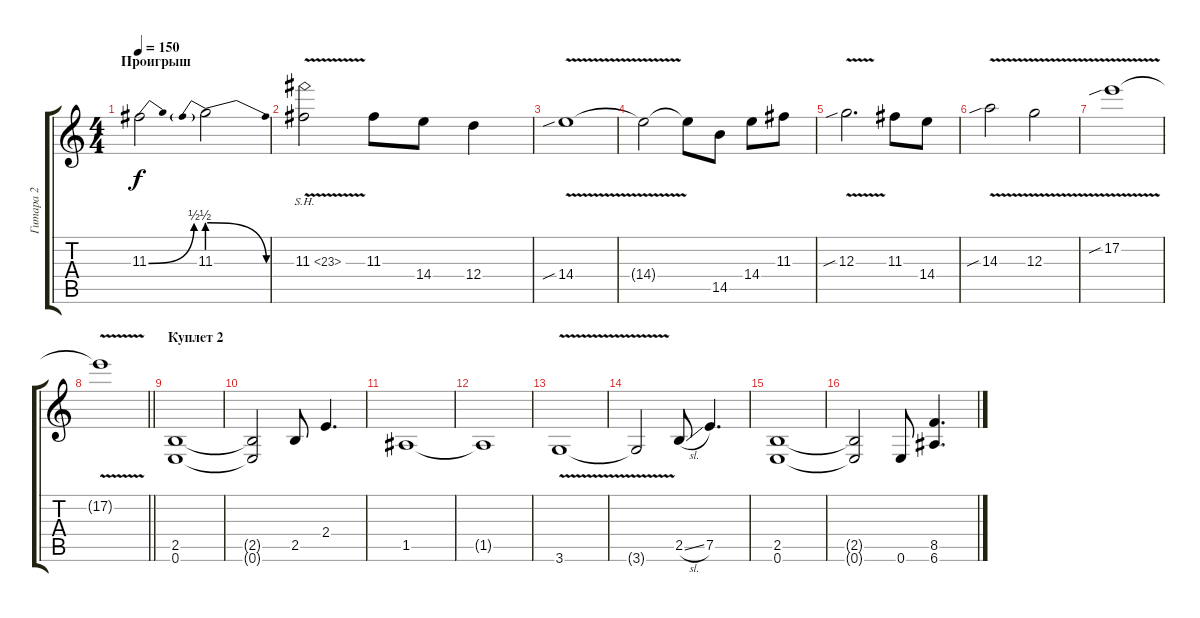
\track ("Гитара 2" "Гитара 2") {instrument distortionguitar}
\staff {score tabs}
\tuning (E4 B3 G3 D3 A2 E2) {hide}
\ts (4 4)
\section ("" "Проигрыш")
\tempo 150
\clef g2
\ks c
11.3{be (bend 0 0 60 2)}.2{dy f} 11.3{be (prebendrelease 0 2 60 0)}.2 |
11.3{sh 12 v}.2 11.3.8 14.4.8 12.4.4 |
14.4{v sib}.1 |
14.4{t}.2 14.4{t}.8 14.5.8 14.4.8 11.3.8 |
12.3{v sib}.2{d} 11.3.8 14.4.8 |
14.3{v sib}.2 12.3{v}.2 |
17.2{v sib}.1 |
\barLineRight lightlight
17.2{t}.1 |
\section ("" "Куплет 2")
(2.5 0.6).1 |
(2.5{t} 0.6{t}).2 2.5.8 2.4.4{d} |
1.5.1 |
1.5{t}.1 |
3.6{v}.1 |
3.6{t}.2 2.5{sl}.8 7.5.4{d} |
(2.5 0.6).1 |
(2.5{t} 0.6{t}).2 0.6.8 (8.5 6.6).4{d}
